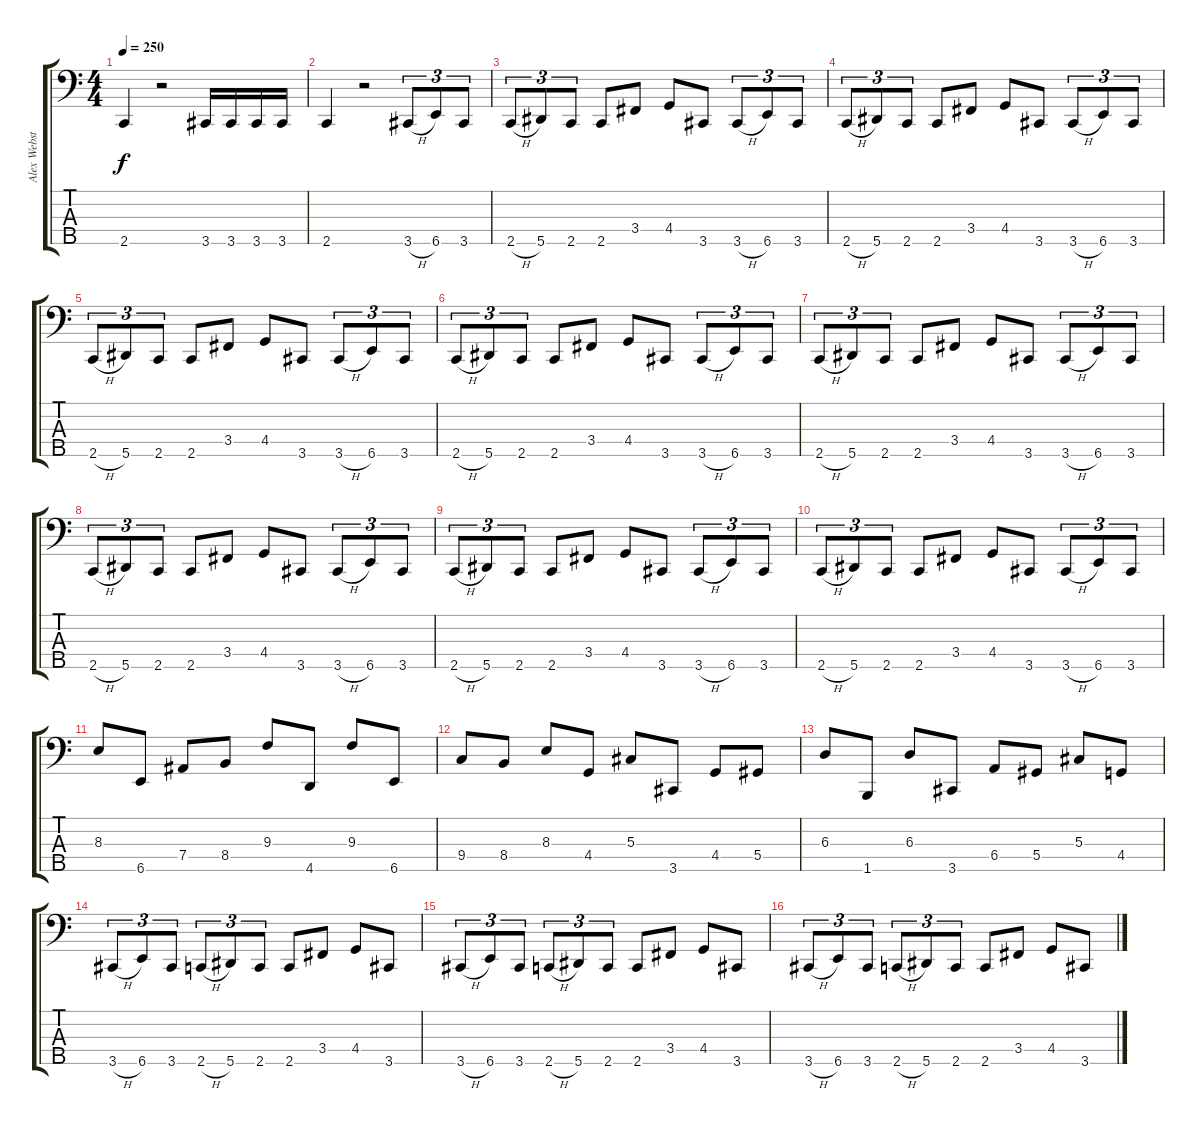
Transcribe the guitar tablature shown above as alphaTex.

\track ("Alex Webster" "Alex Webst") {instrument electricbassfinger}
\staff {score tabs}
\tuning (Gb2 Db2 Ab1 Eb1 Bb0) {hide}
\ts (4 4)
\tempo 250
\clef f4
\ks c
2.5.4{dy f} r.2 3.5.16 3.5.16 3.5.16 3.5.16 |
2.5.4 r.2 3.5{h}.8{tu (3 2)} 6.5.8{tu (3 2)} 3.5.8{tu (3 2)} |
2.5{h}.8{tu (3 2)} 5.5.8{tu (3 2)} 2.5.8{tu (3 2)} 2.5.8 3.4.8 4.4.8 3.5.8 3.5{h}.8{tu (3 2)} 6.5.8{tu (3 2)} 3.5.8{tu (3 2)} |
2.5{h}.8{tu (3 2)} 5.5.8{tu (3 2)} 2.5.8{tu (3 2)} 2.5.8 3.4.8 4.4.8 3.5.8 3.5{h}.8{tu (3 2)} 6.5.8{tu (3 2)} 3.5.8{tu (3 2)} |
2.5{h}.8{tu (3 2)} 5.5.8{tu (3 2)} 2.5.8{tu (3 2)} 2.5.8 3.4.8 4.4.8 3.5.8 3.5{h}.8{tu (3 2)} 6.5.8{tu (3 2)} 3.5.8{tu (3 2)} |
2.5{h}.8{tu (3 2)} 5.5.8{tu (3 2)} 2.5.8{tu (3 2)} 2.5.8 3.4.8 4.4.8 3.5.8 3.5{h}.8{tu (3 2)} 6.5.8{tu (3 2)} 3.5.8{tu (3 2)} |
2.5{h}.8{tu (3 2)} 5.5.8{tu (3 2)} 2.5.8{tu (3 2)} 2.5.8 3.4.8 4.4.8 3.5.8 3.5{h}.8{tu (3 2)} 6.5.8{tu (3 2)} 3.5.8{tu (3 2)} |
2.5{h}.8{tu (3 2)} 5.5.8{tu (3 2)} 2.5.8{tu (3 2)} 2.5.8 3.4.8 4.4.8 3.5.8 3.5{h}.8{tu (3 2)} 6.5.8{tu (3 2)} 3.5.8{tu (3 2)} |
2.5{h}.8{tu (3 2)} 5.5.8{tu (3 2)} 2.5.8{tu (3 2)} 2.5.8 3.4.8 4.4.8 3.5.8 3.5{h}.8{tu (3 2)} 6.5.8{tu (3 2)} 3.5.8{tu (3 2)} |
2.5{h}.8{tu (3 2)} 5.5.8{tu (3 2)} 2.5.8{tu (3 2)} 2.5.8 3.4.8 4.4.8 3.5.8 3.5{h}.8{tu (3 2)} 6.5.8{tu (3 2)} 3.5.8{tu (3 2)} |
8.3.8 6.5.8 7.4.8 8.4.8 9.3.8 4.5.8 9.3.8 6.5.8 |
9.4.8 8.4.8 8.3.8 4.4.8 5.3.8 3.5.8 4.4.8 5.4.8 |
6.3.8 1.5.8 6.3.8 3.5.8 6.4.8 5.4.8 5.3.8 4.4.8 |
3.5{h}.8{tu (3 2)} 6.5.8{tu (3 2)} 3.5.8{tu (3 2)} 2.5{h}.8{tu (3 2)} 5.5.8{tu (3 2)} 2.5.8{tu (3 2)} 2.5.8 3.4.8 4.4.8 3.5.8 |
3.5{h}.8{tu (3 2)} 6.5.8{tu (3 2)} 3.5.8{tu (3 2)} 2.5{h}.8{tu (3 2)} 5.5.8{tu (3 2)} 2.5.8{tu (3 2)} 2.5.8 3.4.8 4.4.8 3.5.8 |
3.5{h}.8{tu (3 2)} 6.5.8{tu (3 2)} 3.5.8{tu (3 2)} 2.5{h}.8{tu (3 2)} 5.5.8{tu (3 2)} 2.5.8{tu (3 2)} 2.5.8 3.4.8 4.4.8 3.5.8
